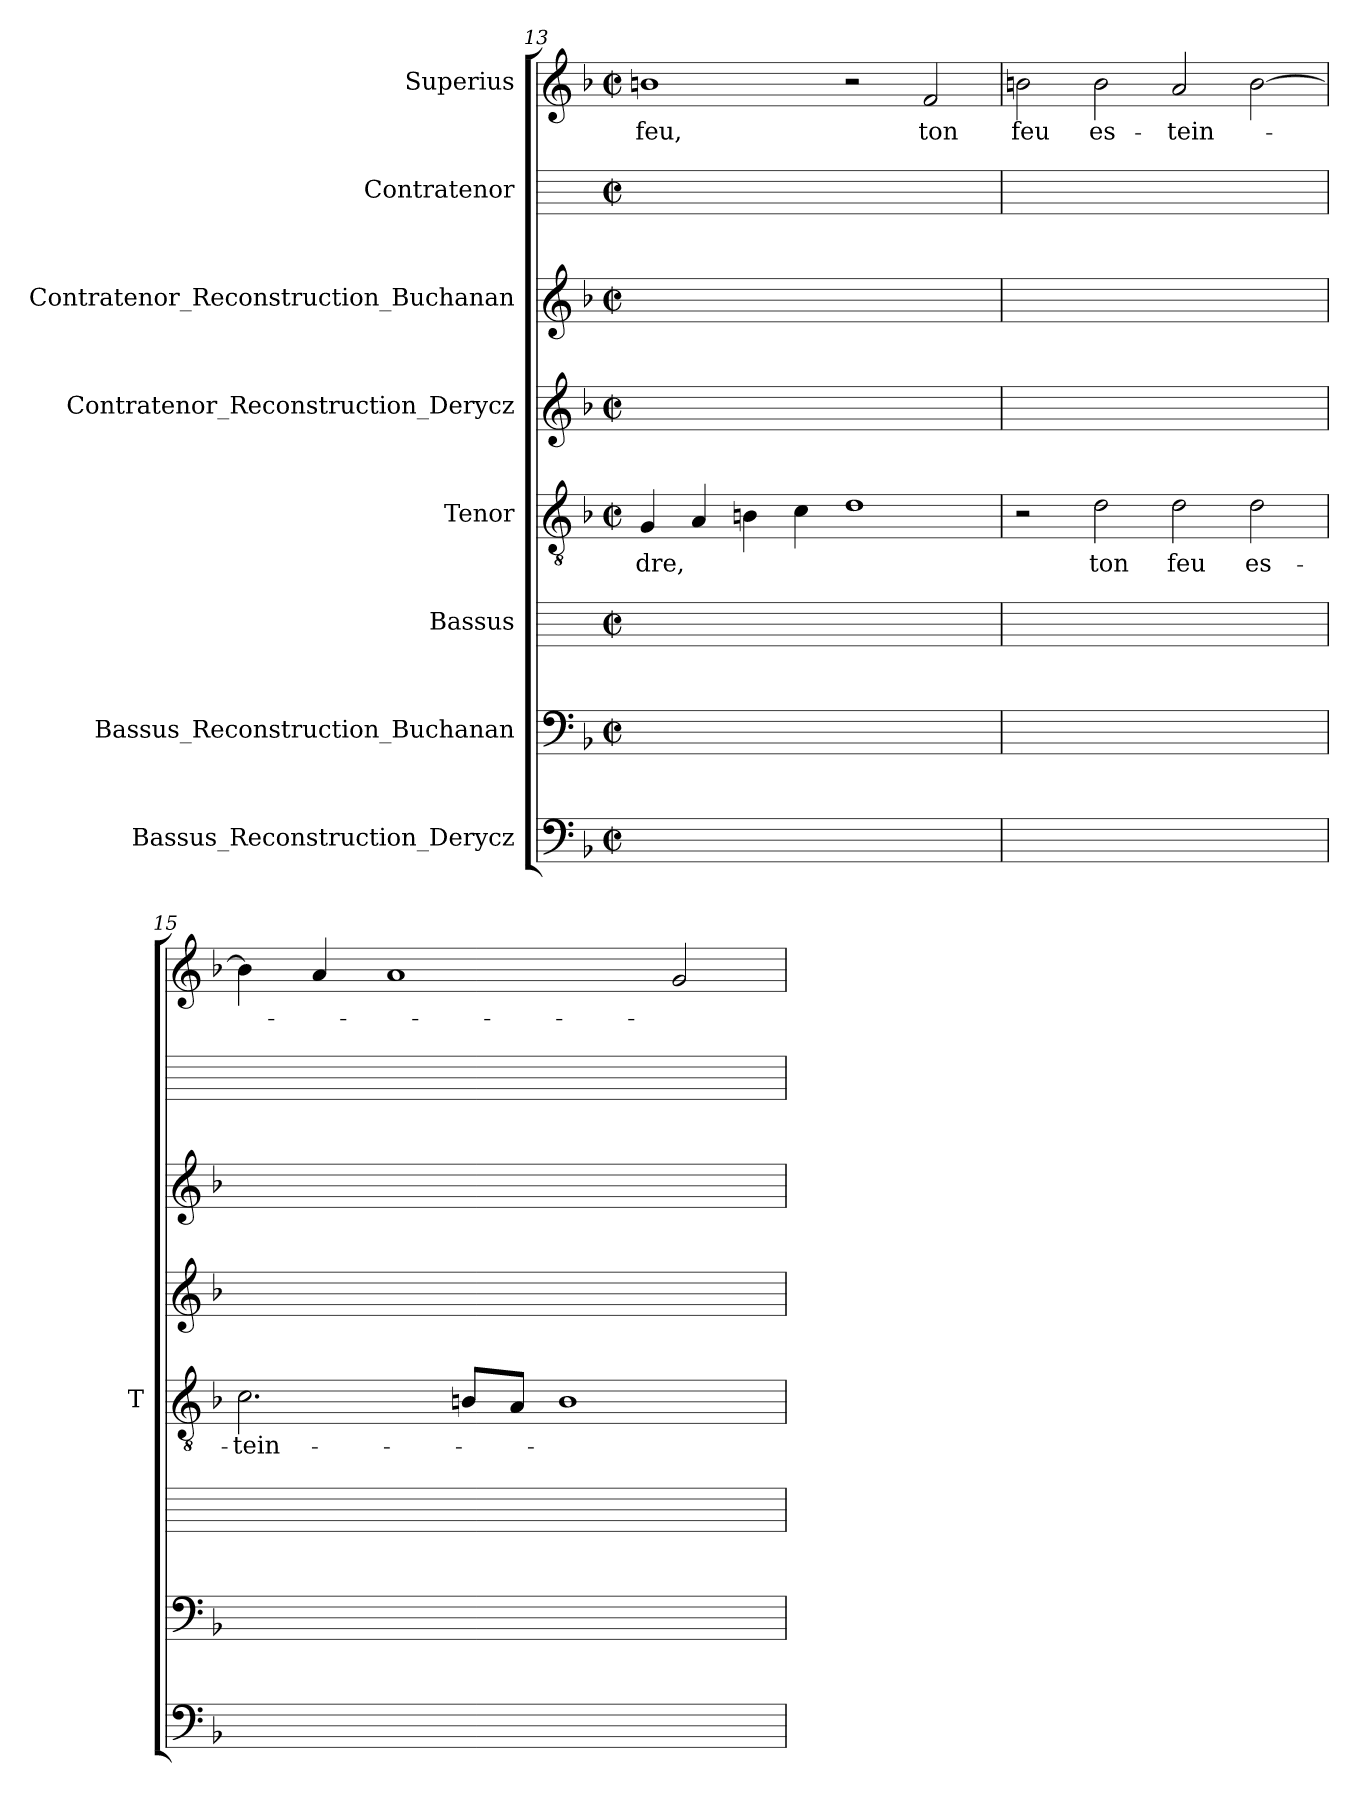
**kern	**kern	**kern	**kern	**text	**kern	**kern	**kern	**kern	**text
*part8	*part7	*part6	*part5	*part5	*part4	*part3	*part2	*part1	*part1
*staff8	*staff7	*staff6	*staff5	*staff5	*staff4	*staff3	*staff2	*staff1	*staff1
*I"Bassus_Reconstruction_Derycz	*I"Bassus_Reconstruction_Buchanan	*I"Bassus	*I"Tenor	*	*I"Contratenor_Reconstruction_Derycz	*I"Contratenor_Reconstruction_Buchanan	*I"Contratenor	*I"Superius	*
*	*	*	*I'T	*	*	*	*	*	*
*clefF4	*clefF4	*	*clefGv2	*	*clefG2	*clefG2	*	*clefG2	*
*k[b-]	*k[b-]	*	*k[b-]	*	*k[b-]	*k[b-]	*	*k[b-]	*
*F:	*F:	*	*F:	*	*F:	*F:	*	*F:	*
*M2/2	*M2/2	*M2/2	*M2/2	*	*M2/2	*M2/2	*M2/2	*M2/2	*
*met(c|)	*met(c|)	*met(c|)	*met(c|)	*	*met(c|)	*met(c|)	*met(c|)	*met(c|)	*
=13	=13	=13	=13	=13	=13	=13	=13	=13	=13
0ryy	0ryy	0ryy	4G	-dre,	0ryy	0ryy	0ryy	1b	-feu,
.	.	.	4A	.	.	.	.	.	.
.	.	.	4B	.	.	.	.	.	.
.	.	.	4c	.	.	.	.	.	.
.	.	.	1d	.	.	.	.	2r	.
.	.	.	.	.	.	.	.	2f	-ton
!!LO:LB:g=z
=14	=14	=14	=14	=14	=14	=14	=14	=14	=14
0ryy	0ryy	0ryy	2r	.	0ryy	0ryy	0ryy	2b	-feu
.	.	.	2d	-ton	.	.	.	2b	es-
.	.	.	2d	-feu	.	.	.	2a	tein-
.	.	.	2d	es-	.	.	.	[2b	.
=15	=15	=15	=15	=15	=15	=15	=15	=15	=15
0ryy	0ryy	0ryy	2.c	tein-	0ryy	0ryy	0ryy	4b]	.
.	.	.	.	.	.	.	.	4a	.
.	.	.	.	.	.	.	.	1a	.
.	.	.	8BL	.	.	.	.	.	.
.	.	.	8AJ	.	.	.	.	.	.
.	.	.	1B	.	.	.	.	.	.
.	.	.	.	.	.	.	.	2g	.
=	=	=	=	=	=	=	=	=	=
*-	*-	*-	*-	*-	*-	*-	*-	*-	*-
